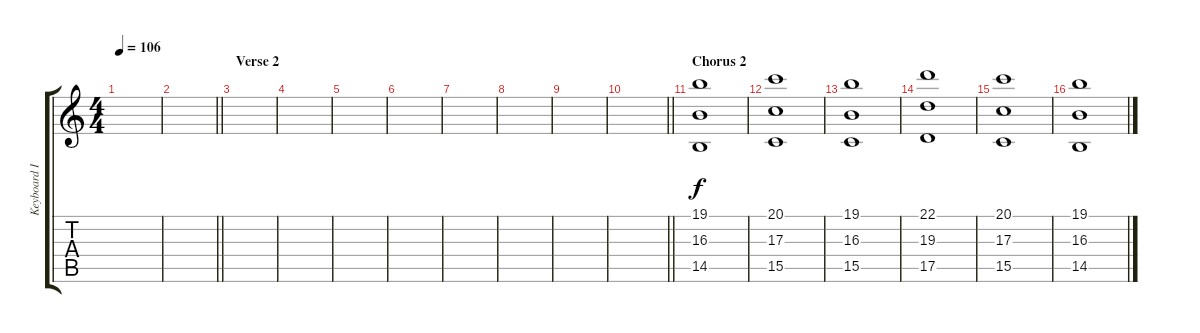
\track ("Keyboard II - Christian Lorenz" "Keyboard I") {instrument electricpiano1}
\staff {score tabs}
\tuning (E4 B3 G3 D3 A2 E2) {hide}
\ts (4 4)
\tempo 106
\clef g2
\ks c
|
\barLineRight lightlight
|
\section ("" "Verse 2")
|
|
|
|
|
|
|
\barLineRight lightlight
|
\section ("" "Chorus 2")
(19.1 16.3 14.5).1 |
(20.1 17.3 15.5).1 |
(19.1 16.3 15.5).1 |
(22.1 19.3 17.5).1 |
(20.1 17.3 15.5).1 |
(19.1 16.3 14.5).1
